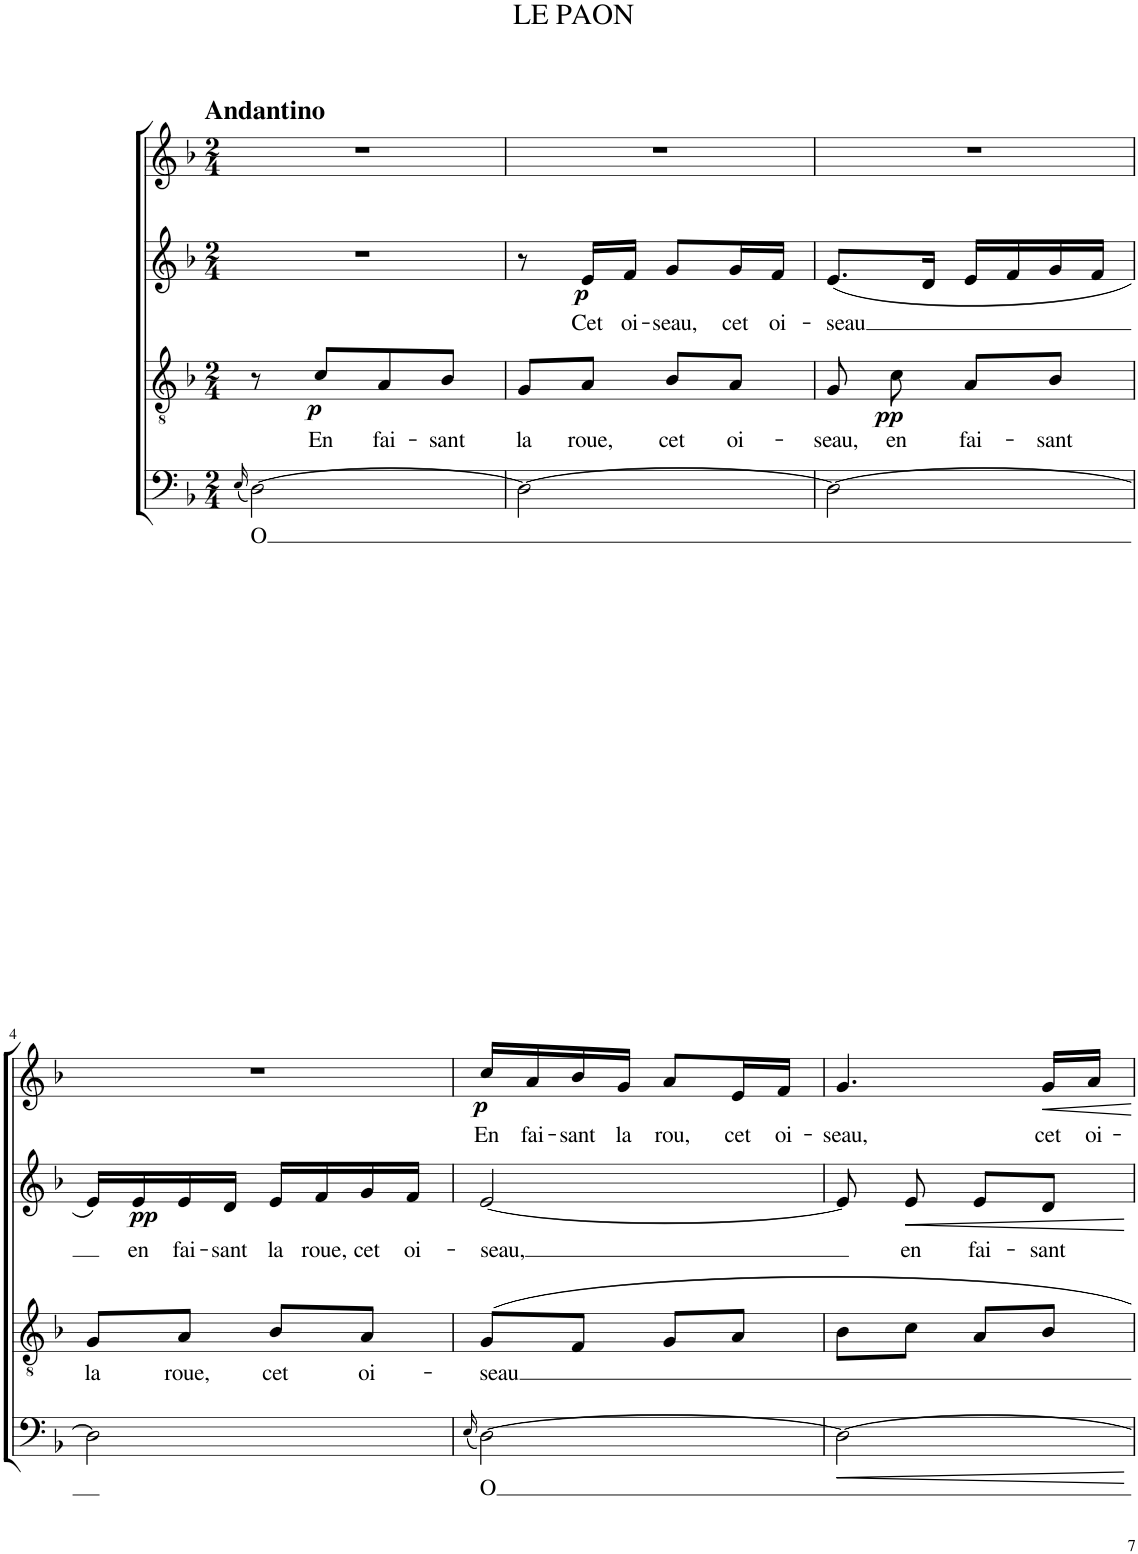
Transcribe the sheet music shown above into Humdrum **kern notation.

**kern	**text	**dynam	**kern	**text	**dynam	**kern	**text	**dynam	**kern	**text	**dynam
*part4	*part4	*part4	*part3	*part3	*part3	*part2	*part2	*part2	*part1	*part1	*part1
*staff4	*staff4	*staff4	*staff3	*staff3	*staff3	*staff2	*staff2	*staff2	*staff1	*staff1	*staff1
*I"Bass	*	*	*I"Tenor	*	*	*I"Alto	*	*	*I"Soprano	*	*
*clefF4	*	*	*clefGv2	*	*	*clefG2	*	*	*clefG2	*	*
*k[b-]	*	*	*k[b-]	*	*	*k[b-]	*	*	*k[b-]	*	*
*M2/4	*	*	*M2/4	*	*	*M2/4	*	*	*M2/4	*	*
=1	=1	=1	=1	=1	=1	=1	=1	=1	=1	=1	=1
(16qE/	.	.	.	.	.	.	.	.	.	.	.
!	!	!	!	!	!	!	!	!	!LO:TX:a:B:t=Andantino	!	!
!	!LO:LY:b	!	!	!	!	!	!	!	!	!	!
[2D\)	O	.	8r	.	.	2r	.	.	2r	.	.
!	!	!	!	!LO:LY:b	!LO:DY:b	!	!	!	!	!	!
.	.	.	8c/L	En	p	.	.	.	.	.	.
!	!	!	!	!LO:LY:b	!	!	!	!	!	!	!
.	.	.	8A/	fai-	.	.	.	.	.	.	.
!	!	!	!	!LO:LY:b	!	!	!	!	!	!	!
.	.	.	8B-/J	-sant	.	.	.	.	.	.	.
=2	=2	=2	=2	=2	=2	=2	=2	=2	=2	=2	=2
!	!	!	!	!LO:LY:b	!	!	!	!	!	!	!
2D\_	.	.	8G/L	la	.	8r	.	.	2r	.	.
!	!	!	!	!LO:LY:b	!	!	!LO:LY:b	!LO:DY:b	!	!	!
.	.	.	8A/J	roue,	.	16e/LL	Cet	p	.	.	.
!	!	!	!	!	!	!	!LO:LY:b	!	!	!	!
.	.	.	.	.	.	16f/JJ	oi-	.	.	.	.
!	!	!	!	!LO:LY:b	!	!	!LO:LY:b	!	!	!	!
.	.	.	8B-/L	cet	.	8g/L	-seau,	.	.	.	.
!	!	!	!	!LO:LY:b	!	!	!LO:LY:b	!	!	!	!
.	.	.	8A/J	oi-	.	16g/L	cet	.	.	.	.
!	!	!	!	!	!	!	!LO:LY:b	!	!	!	!
.	.	.	.	.	.	16f/JJ	oi-	.	.	.	.
=3	=3	=3	=3	=3	=3	=3	=3	=3	=3	=3	=3
!	!	!	!	!LO:LY:b	!	!	!LO:LY:b	!	!	!	!
2D\_	.	.	8G/	-seau,	.	(8.e/L	-seau	.	2r	.	.
!	!	!	!	!LO:LY:b	!LO:DY:b	!	!	!	!	!	!
.	.	.	8c\	en	pp	.	.	.	.	.	.
.	.	.	.	.	.	16d/Jk	.	.	.	.	.
!	!	!	!	!LO:LY:b	!	!	!	!	!	!	!
.	.	.	8A/L	fai-	.	16e/LL	.	.	.	.	.
.	.	.	.	.	.	16f/	.	.	.	.	.
!	!	!	!	!LO:LY:b	!	!	!	!	!	!	!
.	.	.	8B-/J	-sant	.	16g/	.	.	.	.	.
.	.	.	.	.	.	16f/JJ	.	.	.	.	.
!!LO:LB:g=z
=4	=4	=4	=4	=4	=4	=4	=4	=4	=4	=4	=4
!	!	!	!	!LO:LY:b	!	!	!	!	!	!	!
2D\]	.	.	8G/L	la	.	16e/LL)	.	.	2r	.	.
!	!	!	!	!	!	!	!LO:LY:b	!LO:DY:b	!	!	!
.	.	.	.	.	.	16e/	en	pp	.	.	.
!	!	!	!	!LO:LY:b	!	!	!LO:LY:b	!	!	!	!
.	.	.	8A/J	roue,	.	16e/	fai-	.	.	.	.
!	!	!	!	!	!	!	!LO:LY:b	!	!	!	!
.	.	.	.	.	.	16d/JJ	-sant	.	.	.	.
!	!	!	!	!LO:LY:b	!	!	!LO:LY:b	!	!	!	!
.	.	.	8B-/L	cet	.	16e/LL	la	.	.	.	.
!	!	!	!	!	!	!	!LO:LY:b	!	!	!	!
.	.	.	.	.	.	16f/	roue,	.	.	.	.
!	!	!	!	!LO:LY:b	!	!	!LO:LY:b	!	!	!	!
.	.	.	8A/J	oi-	.	16g/	cet	.	.	.	.
!	!	!	!	!	!	!	!LO:LY:b	!	!	!	!
.	.	.	.	.	.	16f/JJ	oi-	.	.	.	.
=5	=5	=5	=5	=5	=5	=5	=5	=5	=5	=5	=5
(16qE/	.	.	.	.	.	.	.	.	.	.	.
!	!LO:LY:b	!	!	!LO:LY:b	!	!	!LO:LY:b	!	!	!LO:LY:b	!LO:DY:b
[2D\)	O	.	8G/L	-seau	.	[2e/	-seau,	.	16cc/LL	En	p
!	!	!	!	!	!	!	!	!	!	!LO:LY:b	!
.	.	.	.	.	.	.	.	.	16a/	fai-	.
!	!	!	!	!	!	!	!	!	!	!LO:LY:b	!
.	.	.	8F/J	.	.	.	.	.	16b-/	-sant	.
!	!	!	!	!	!	!	!	!	!	!LO:LY:b	!
.	.	.	.	.	.	.	.	.	16g/JJ	la	.
!	!	!	!	!	!	!	!	!	!	!LO:LY:b	!
.	.	.	8G/L	.	.	.	.	.	8a/L	rou,	.
!	!	!	!	!	!	!	!	!	!	!LO:LY:b	!
.	.	.	8A/J	.	.	.	.	.	16e/L	cet	.
!	!	!	!	!	!	!	!	!	!	!LO:LY:b	!
.	.	.	.	.	.	.	.	.	16f/JJ	oi-	.
=6	=6	=6	=6	=6	=6	=6	=6	=6	=6	=6	=6
!	!	!LO:HP:b	!	!	!	!	!	!	!	!LO:LY:b	!
2D\_	.	<	8B-\L	.	.	8e/]	.	.	4.g/	-seau,	.
!	!	!	!	!	!	!	!LO:LY:b	!LO:HP:b	!	!	!
.	.	.	8c\J	.	.	8e/	en	<	.	.	.
!	!	!	!	!	!	!	!LO:LY:b	!	!	!	!
.	.	.	8A/L	.	.	8e/L	fai-	.	.	.	.
!	!	!	!	!	!	!	!LO:LY:b	!	!	!LO:LY:b	!
.	.	.	8B-/J	.	.	8d/J	-sant	.	16g/LL	cet	.
!	!	!	!	!	!	!	!	!	!	!LO:LY:b	!
.	.	.	.	.	.	.	.	.	16a/JJ	oi-	.
.	.	[	.	.	.	.	.	[	.	.	.
=	=	=	=	=	=	=	=	=	=	=	=
*-	*-	*-	*-	*-	*-	*-	*-	*-	*-	*-	*-
